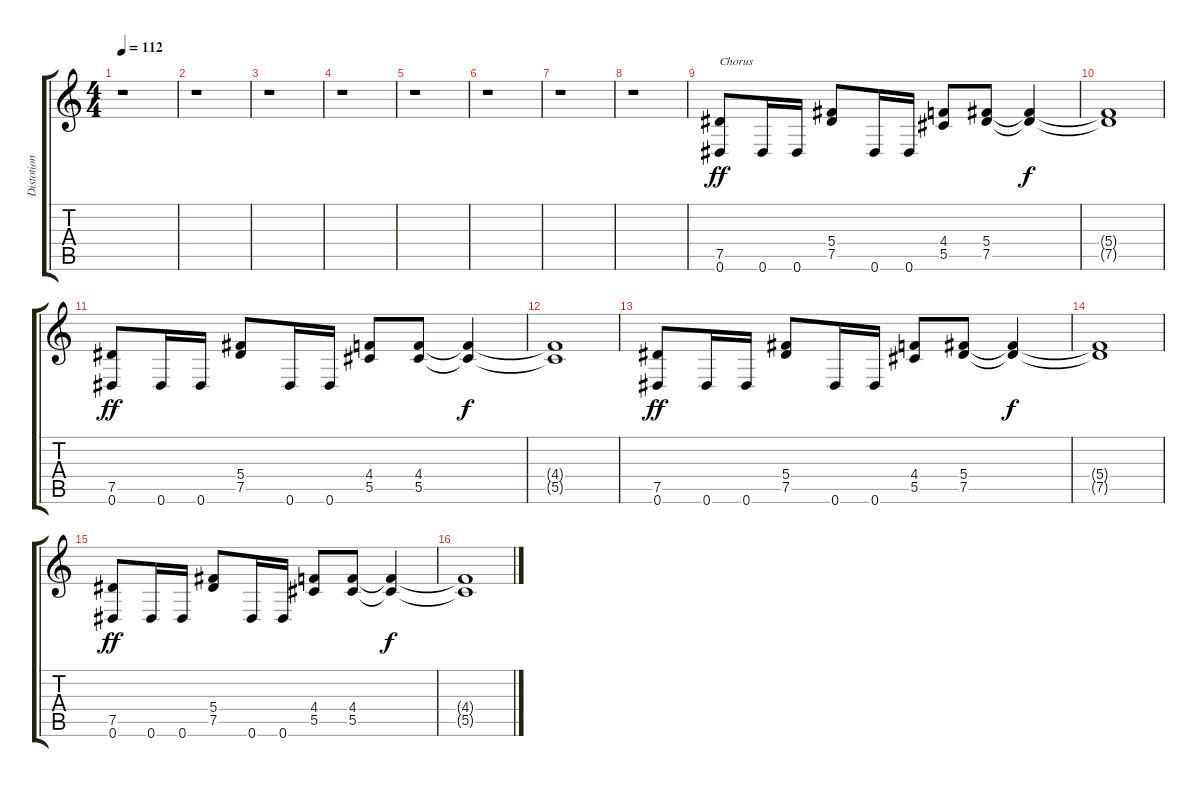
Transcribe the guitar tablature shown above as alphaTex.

\track ("Distotion Guitar I" "Distotion ") {instrument distortionguitar}
\staff {score tabs}
\tuning (Eb4 Bb3 Gb3 Db3 Ab2 Eb2) {hide}
\ts (4 4)
\tempo 112
\clef g2
\ks c
r.1{dy f} |
r.1 |
r.1 |
r.1 |
r.1 |
r.1 |
r.1 |
r.1 |
(7.5 0.6).8{txt "Chorus" dy ff} 0.6.16 0.6.16 (5.4 7.5).8 0.6.16 0.6.16 (4.4 5.5).8 (5.4 7.5).8 (5.4{t} 7.5{t}).4{dy f} |
(5.4{t} 7.5{t}).1 |
(7.5 0.6).8{dy ff} 0.6.16 0.6.16 (5.4 7.5).8 0.6.16 0.6.16 (4.4 5.5).8 (4.4 5.5).8 (4.4{t} 5.5{t}).4{dy f} |
(4.4{t} 5.5{t}).1 |
(7.5 0.6).8{dy ff} 0.6.16 0.6.16 (5.4 7.5).8 0.6.16 0.6.16 (4.4 5.5).8 (5.4 7.5).8 (5.4{t} 7.5{t}).4{dy f} |
(5.4{t} 7.5{t}).1 |
(7.5 0.6).8{dy ff} 0.6.16 0.6.16 (5.4 7.5).8 0.6.16 0.6.16 (4.4 5.5).8 (4.4 5.5).8 (4.4{t} 5.5{t}).4{dy f} |
(4.4{t} 5.5{t}).1
